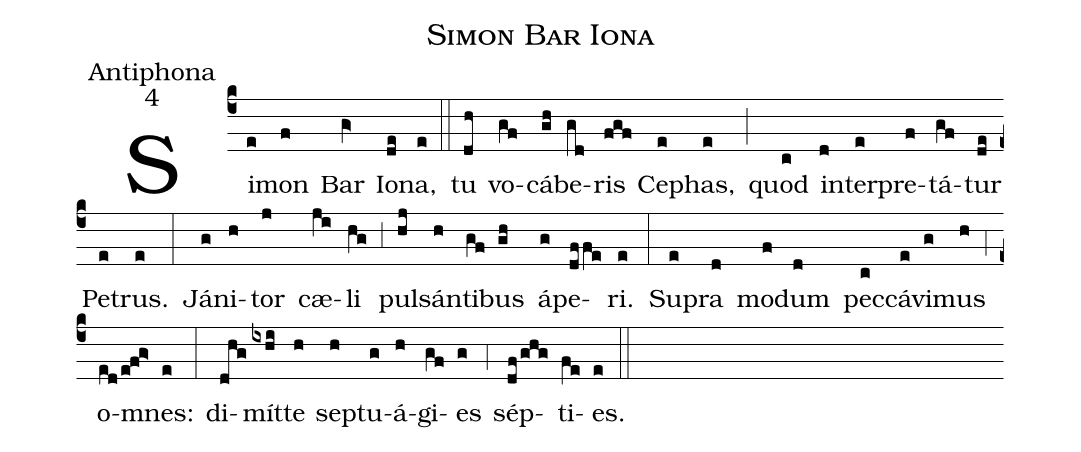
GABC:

name:Simon Bar Iona;
office-part:Antiphona;
mode:4;
%%
(c4) Si(e)mon(f) Bar(gV>) Io(de)na,(e) (::)
tu(dh) vo(gf)cá(gh)be(gd)ris(fgf) Ce(e)phas,(e) (;) quod(c) in(d)ter(e)pre(f)tá(gf)tur(de) Pe(e)trus.(e) (:)
Já(g)ni(h)tor(j) cæ(ji)li(hg) (,3) pul(hj)sán(h)ti(gf)bus(gh) á(g)pe(dffe)ri.(e) (:)
Su(e)pra(d) mo(f)dum(d) pec(c)cá(e)vi(g)mus(h) (,4) o(ed/e!fg>)mnes:(e) (:)
di(dhg)mít(ixhi)te(h) sep(h)tu(g)á(h)gi(gf)es(g) (,4) sép(df/ghg)ti(fe)es.(e) (::)
